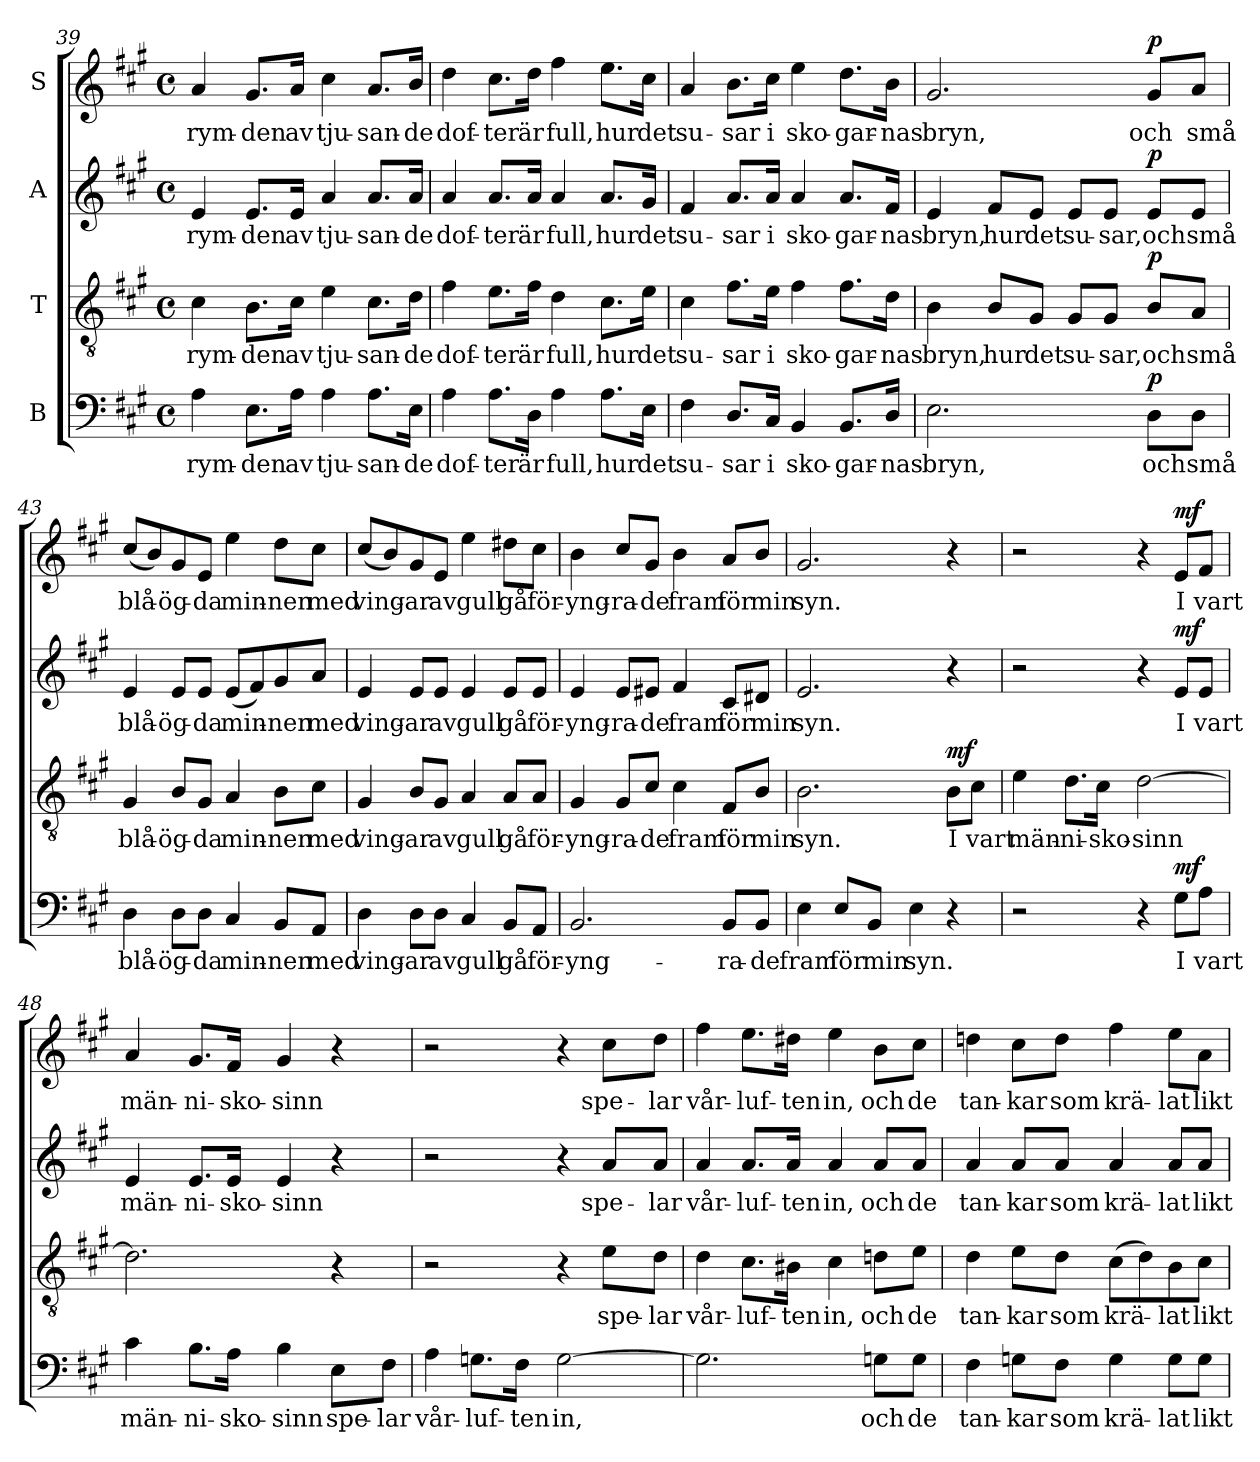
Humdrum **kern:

**kern	**text	**dynam	**kern	**text	**dynam	**kern	**text	**dynam	**kern	**text	**dynam
*part4	*part4	*part4	*part3	*part3	*part3	*part2	*part2	*part2	*part1	*part1	*part1
*staff4	*staff4	*staff4	*staff3	*staff3	*staff3	*staff2	*staff2	*staff2	*staff1	*staff1	*staff1
*I"B	*	*	*I"T	*	*	*I"A	*	*	*I"S	*	*
!!LO:LB:g=z
*clefF4	*	*	*clefGv2	*	*	*clefG2	*	*	*clefG2	*	*
*k[f#c#g#]	*	*	*k[f#c#g#]	*	*	*k[f#c#g#]	*	*	*k[f#c#g#]	*	*
*A:	*	*	*A:	*	*	*A:	*	*	*A:	*	*
*M4/4	*	*	*M4/4	*	*	*M4/4	*	*	*M4/4	*	*
*met(c)	*	*	*met(c)	*	*	*met(c)	*	*	*met(c)	*	*
=39	=39	=39	=39	=39	=39	=39	=39	=39	=39	=39	=39
!	!LO:LY:b	!	!	!LO:LY:b	!	!	!LO:LY:b	!	!	!LO:LY:b	!
4A\	rym-	.	4c#\	rym-	.	4e/	rym-	.	4a/	rym-	.
!	!LO:LY:b	!	!	!LO:LY:b	!	!	!LO:LY:b	!	!	!LO:LY:b	!
8.E\L	-den	.	8.B\L	-den	.	8.e/L	-den	.	8.g#/L	-den	.
!	!LO:LY:b	!	!	!LO:LY:b	!	!	!LO:LY:b	!	!	!LO:LY:b	!
16A\Jk	av	.	16c#\Jk	av	.	16e/Jk	av	.	16a/Jk	av	.
!	!LO:LY:b	!	!	!LO:LY:b	!	!	!LO:LY:b	!	!	!LO:LY:b	!
4A\	tju-	.	4e\	tju-	.	4a/	tju-	.	4cc#\	tju-	.
!	!LO:LY:b	!	!	!LO:LY:b	!	!	!LO:LY:b	!	!	!LO:LY:b	!
8.A\L	-san-	.	8.c#\L	-san-	.	8.a/L	-san-	.	8.a/L	-san-	.
!	!LO:LY:b	!	!	!LO:LY:b	!	!	!LO:LY:b	!	!	!LO:LY:b	!
16E\Jk	-de	.	16d\Jk	-de	.	16a/Jk	-de	.	16b/Jk	-de	.
=40	=40	=40	=40	=40	=40	=40	=40	=40	=40	=40	=40
!	!LO:LY:b	!	!	!LO:LY:b	!	!	!LO:LY:b	!	!	!LO:LY:b	!
4A\	dof-	.	4f#\	dof-	.	4a/	dof-	.	4dd\	dof-	.
!	!LO:LY:b	!	!	!LO:LY:b	!	!	!LO:LY:b	!	!	!LO:LY:b	!
8.A\L	-ter	.	8.e\L	-ter	.	8.a/L	-ter	.	8.cc#\L	-ter	.
!	!LO:LY:b	!	!	!LO:LY:b	!	!	!LO:LY:b	!	!	!LO:LY:b	!
16D\Jk	är	.	16f#\Jk	är	.	16a/Jk	är	.	16dd\Jk	är	.
!	!LO:LY:b	!	!	!LO:LY:b	!	!	!LO:LY:b	!	!	!LO:LY:b	!
4A\	full,	.	4d\	full,	.	4a/	full,	.	4ff#\	full,	.
!	!LO:LY:b	!	!	!LO:LY:b	!	!	!LO:LY:b	!	!	!LO:LY:b	!
8.A\L	hur	.	8.c#\L	hur	.	8.a/L	hur	.	8.ee\L	hur	.
!	!LO:LY:b	!	!	!LO:LY:b	!	!	!LO:LY:b	!	!	!LO:LY:b	!
16E\Jk	det	.	16e\Jk	det	.	16g#/Jk	det	.	16cc#\Jk	det	.
=41	=41	=41	=41	=41	=41	=41	=41	=41	=41	=41	=41
!	!LO:LY:b	!	!	!LO:LY:b	!	!	!LO:LY:b	!	!	!LO:LY:b	!
4F#\	su-	.	4c#\	su-	.	4f#/	su-	.	4a/	su-	.
!	!LO:LY:b	!	!	!LO:LY:b	!	!	!LO:LY:b	!	!	!LO:LY:b	!
8.D/L	-sar	.	8.f#\L	-sar	.	8.a/L	-sar	.	8.b\L	-sar	.
!	!LO:LY:b	!	!	!LO:LY:b	!	!	!LO:LY:b	!	!	!LO:LY:b	!
16C#/Jk	i	.	16e\Jk	i	.	16a/Jk	i	.	16cc#\Jk	i	.
!	!LO:LY:b	!	!	!LO:LY:b	!	!	!LO:LY:b	!	!	!LO:LY:b	!
4BB/	sko-	.	4f#\	sko-	.	4a/	sko-	.	4ee\	sko-	.
!	!LO:LY:b	!	!	!LO:LY:b	!	!	!LO:LY:b	!	!	!LO:LY:b	!
8.BB/L	-gar-	.	8.f#\L	-gar-	.	8.a/L	-gar-	.	8.dd\L	-gar-	.
!	!LO:LY:b	!	!	!LO:LY:b	!	!	!LO:LY:b	!	!	!LO:LY:b	!
16D/Jk	-nas	.	16d\Jk	-nas	.	16f#/Jk	-nas	.	16b\Jk	-nas	.
=42	=42	=42	=42	=42	=42	=42	=42	=42	=42	=42	=42
!	!LO:LY:b	!	!	!LO:LY:b	!	!	!LO:LY:b	!	!	!LO:LY:b	!
2.E\	bryn,	.	4B\	bryn,	.	4e/	bryn,	.	2.g#/	bryn,	.
!	!	!	!	!LO:LY:b	!	!	!LO:LY:b	!	!	!	!
.	.	.	8B/L	hur	.	8f#/L	hur	.	.	.	.
!	!	!	!	!LO:LY:b	!	!	!LO:LY:b	!	!	!	!
.	.	.	8G#/J	det	.	8e/J	det	.	.	.	.
!	!	!	!	!LO:LY:b	!	!	!LO:LY:b	!	!	!	!
.	.	.	8G#/L	su-	.	8e/L	su-	.	.	.	.
!	!	!	!	!LO:LY:b	!	!	!LO:LY:b	!	!	!	!
.	.	.	8G#/J	-sar,	.	8e/J	-sar,	.	.	.	.
!	!LO:LY:b	!LO:DY:a	!	!LO:LY:b	!LO:DY:a	!	!LO:LY:b	!LO:DY:a	!	!LO:LY:b	!LO:DY:a
8D\L	och	p	8B/L	och	p	8e/L	och	p	8g#/L	och	p
!	!LO:LY:b	!	!	!LO:LY:b	!	!	!LO:LY:b	!	!	!LO:LY:b	!
8D\J	små	.	8A/J	små	.	8e/J	små	.	8a/J	små	.
!!LO:LB:g=z
=43	=43	=43	=43	=43	=43	=43	=43	=43	=43	=43	=43
!	!LO:LY:b	!	!	!LO:LY:b	!	!	!LO:LY:b	!	!	!LO:LY:b	!
4D\	blå-	.	4G#/	blå-	.	4e/	blå-	.	(<8cc#/L	blå-	.
.	.	.	.	.	.	.	.	.	8b/)	.	.
!	!LO:LY:b	!	!	!LO:LY:b	!	!	!LO:LY:b	!	!	!LO:LY:b	!
8D\L	-ög-	.	8B/L	-ög-	.	8e/L	-ög-	.	8g#/	-ög-	.
!	!LO:LY:b	!	!	!LO:LY:b	!	!	!LO:LY:b	!	!	!LO:LY:b	!
8D\J	-da	.	8G#/J	-da	.	8e/J	-da	.	8e/J	-da	.
!	!LO:LY:b	!	!	!LO:LY:b	!	!	!LO:LY:b	!	!	!LO:LY:b	!
4C#/	min-	.	4A/	min-	.	(<8e/L	min-	.	4ee\	min-	.
.	.	.	.	.	.	8f#/)	.	.	.	.	.
!	!LO:LY:b	!	!	!LO:LY:b	!	!	!LO:LY:b	!	!	!LO:LY:b	!
8BB/L	-nen	.	8B\L	-nen	.	8g#/	-nen	.	8dd\L	-nen	.
!	!LO:LY:b	!	!	!LO:LY:b	!	!	!LO:LY:b	!	!	!LO:LY:b	!
8AA/J	med	.	8c#\J	med	.	8a/J	med	.	8cc#\J	med	.
=44	=44	=44	=44	=44	=44	=44	=44	=44	=44	=44	=44
!	!LO:LY:b	!	!	!LO:LY:b	!	!	!LO:LY:b	!	!	!LO:LY:b	!
4D\	ving-	.	4G#/	ving-	.	4e/	ving-	.	(<8cc#/L	ving-	.
.	.	.	.	.	.	.	.	.	8b/)	.	.
!	!LO:LY:b	!	!	!LO:LY:b	!	!	!LO:LY:b	!	!	!LO:LY:b	!
8D\L	-ar	.	8B/L	-ar	.	8e/L	-ar	.	8g#/	-ar	.
!	!LO:LY:b	!	!	!LO:LY:b	!	!	!LO:LY:b	!	!	!LO:LY:b	!
8D\J	av	.	8G#/J	av	.	8e/J	av	.	8e/J	av	.
!	!LO:LY:b	!	!	!LO:LY:b	!	!	!LO:LY:b	!	!	!LO:LY:b	!
4C#/	gull	.	4A/	gull	.	4e/	gull	.	4ee\	gull	.
!	!LO:LY:b	!	!	!LO:LY:b	!	!	!LO:LY:b	!	!	!LO:LY:b	!
8BB/L	gå	.	8A/L	gå	.	8e/L	gå	.	8dd#X\L	gå	.
!	!LO:LY:b	!	!	!LO:LY:b	!	!	!LO:LY:b	!	!	!LO:LY:b	!
8AA/J	för-	.	8A/J	för-	.	8e/J	för-	.	8cc#\J	för-	.
=45	=45	=45	=45	=45	=45	=45	=45	=45	=45	=45	=45
!	!LO:LY:b	!	!	!LO:LY:b	!	!	!LO:LY:b	!	!	!LO:LY:b	!
2.BB/	-yng-	.	4G#/	-yng-	.	4e/	-yng-	.	4b\	-yng-	.
!	!	!	!	!LO:LY:b	!	!	!LO:LY:b	!	!	!LO:LY:b	!
.	.	.	8G#/L	-ra-	.	8e/L	-ra-	.	8cc#/L	-ra-	.
!	!	!	!	!LO:LY:b	!	!	!LO:LY:b	!	!	!LO:LY:b	!
.	.	.	8c#/J	-de	.	8e#X/J	-de	.	8g#/J	-de	.
!	!	!	!	!LO:LY:b	!	!	!LO:LY:b	!	!	!LO:LY:b	!
.	.	.	4c#\	fram	.	4f#/	fram	.	4b\	fram	.
!	!LO:LY:b	!	!	!LO:LY:b	!	!	!LO:LY:b	!	!	!LO:LY:b	!
8BB/L	-ra-	.	8F#/L	för	.	8c#/L	för	.	8a/L	för	.
!	!LO:LY:b	!	!	!LO:LY:b	!	!	!LO:LY:b	!	!	!LO:LY:b	!
8BB/J	-de	.	8B/J	min	.	8d#X/J	min	.	8b/J	min	.
=46	=46	=46	=46	=46	=46	=46	=46	=46	=46	=46	=46
!	!LO:LY:b	!	!	!LO:LY:b	!	!	!LO:LY:b	!	!	!LO:LY:b	!
4E\	fram	.	2.B\	syn.	.	2.e/	syn.	.	2.g#/	syn.	.
!	!LO:LY:b	!	!	!	!	!	!	!	!	!	!
8E/L	för	.	.	.	.	.	.	.	.	.	.
!	!LO:LY:b	!	!	!	!	!	!	!	!	!	!
8BB/J	min	.	.	.	.	.	.	.	.	.	.
!	!LO:LY:b	!	!	!	!	!	!	!	!	!	!
4E\	syn.	.	.	.	.	.	.	.	.	.	.
!	!	!	!	!LO:LY:b	!LO:DY:a	!	!	!	!	!	!
4r	.	.	8B\L	I	mf	4r	.	.	4r	.	.
!	!	!	!	!LO:LY:b	!	!	!	!	!	!	!
.	.	.	8c#\J	vart	.	.	.	.	.	.	.
!!LO:PB:g=z
=47	=47	=47	=47	=47	=47	=47	=47	=47	=47	=47	=47
!	!	!	!	!LO:LY:b	!	!	!	!	!	!	!
2r	.	.	4e\	män-	.	2r	.	.	2r	.	.
!	!	!	!	!LO:LY:b	!	!	!	!	!	!	!
.	.	.	8.d\L	-ni-	.	.	.	.	.	.	.
!	!	!	!	!LO:LY:b	!	!	!	!	!	!	!
.	.	.	16c#\Jk	-sko-	.	.	.	.	.	.	.
!	!	!	!	!LO:LY:b	!	!	!	!	!	!	!
4r	.	.	[2d\	-sinn	.	4r	.	.	4r	.	.
!	!LO:LY:b	!LO:DY:a	!	!	!	!	!LO:LY:b	!LO:DY:a	!	!LO:LY:b	!LO:DY:a
8G#\L	I	mf	.	.	.	8e/L	I	mf	8e/L	I	mf
!	!LO:LY:b	!	!	!	!	!	!LO:LY:b	!	!	!LO:LY:b	!
8A\J	vart	.	.	.	.	8e/J	vart	.	8f#/J	vart	.
=48	=48	=48	=48	=48	=48	=48	=48	=48	=48	=48	=48
!	!LO:LY:b	!	!	!	!	!	!LO:LY:b	!	!	!LO:LY:b	!
4c#\	män-	.	2.d\]	.	.	4e/	män-	.	4a/	män-	.
!	!LO:LY:b	!	!	!	!	!	!LO:LY:b	!	!	!LO:LY:b	!
8.B\L	-ni-	.	.	.	.	8.e/L	-ni-	.	8.g#/L	-ni-	.
!	!LO:LY:b	!	!	!	!	!	!LO:LY:b	!	!	!LO:LY:b	!
16A\Jk	-sko-	.	.	.	.	16e/Jk	-sko-	.	16f#/Jk	-sko-	.
!	!LO:LY:b	!	!	!	!	!	!LO:LY:b	!	!	!LO:LY:b	!
4B\	-sinn	.	.	.	.	4e/	-sinn	.	4g#/	-sinn	.
!	!LO:LY:b	!	!	!	!	!	!	!	!	!	!
8E\L	spe-	.	4r	.	.	4r	.	.	4r	.	.
!	!LO:LY:b	!	!	!	!	!	!	!	!	!	!
8F#\J	-lar	.	.	.	.	.	.	.	.	.	.
=49	=49	=49	=49	=49	=49	=49	=49	=49	=49	=49	=49
!	!LO:LY:b	!	!	!	!	!	!	!	!	!	!
4A\	vår-	.	2r	.	.	2r	.	.	2r	.	.
!	!LO:LY:b	!	!	!	!	!	!	!	!	!	!
8.Gn\L	-luf-	.	.	.	.	.	.	.	.	.	.
!	!LO:LY:b	!	!	!	!	!	!	!	!	!	!
16F#\Jk	-ten	.	.	.	.	.	.	.	.	.	.
!	!LO:LY:b	!	!	!	!	!	!	!	!	!	!
[2G\	in,	.	4r	.	.	4r	.	.	4r	.	.
!	!	!	!	!LO:LY:b	!	!	!LO:LY:b	!	!	!LO:LY:b	!
.	.	.	8e\L	spe-	.	8a/L	spe-	.	8cc#\L	spe-	.
!	!	!	!	!LO:LY:b	!	!	!LO:LY:b	!	!	!LO:LY:b	!
.	.	.	8d\J	-lar	.	8a/J	-lar	.	8dd\J	-lar	.
=50	=50	=50	=50	=50	=50	=50	=50	=50	=50	=50	=50
!	!	!	!	!LO:LY:b	!	!	!LO:LY:b	!	!	!LO:LY:b	!
2.G\]	.	.	4d\	vår-	.	4a/	vår-	.	4ff#\	vår-	.
!	!	!	!	!LO:LY:b	!	!	!LO:LY:b	!	!	!LO:LY:b	!
.	.	.	8.c#\L	-luf-	.	8.a/L	-luf-	.	8.ee\L	-luf-	.
!	!	!	!	!LO:LY:b	!	!	!LO:LY:b	!	!	!LO:LY:b	!
.	.	.	16B#X\Jk	-ten	.	16a/Jk	-ten	.	16dd#X\Jk	-ten	.
!	!	!	!	!LO:LY:b	!	!	!LO:LY:b	!	!	!LO:LY:b	!
.	.	.	4c#\	in,	.	4a/	in,	.	4ee\	in,	.
!	!LO:LY:b	!	!	!LO:LY:b	!	!	!LO:LY:b	!	!	!LO:LY:b	!
8Gn\L	och	.	8dni\L	och	.	8a/L	och	.	8b\L	och	.
!	!LO:LY:b	!	!	!LO:LY:b	!	!	!LO:LY:b	!	!	!LO:LY:b	!
8G\J	de	.	8e\J	de	.	8a/J	de	.	8cc#\J	de	.
!!LO:LB:g=z
=51	=51	=51	=51	=51	=51	=51	=51	=51	=51	=51	=51
!	!LO:LY:b	!	!	!LO:LY:b	!	!	!LO:LY:b	!	!	!LO:LY:b	!
4F#\	tan-	.	4d\	tan-	.	4a/	tan-	.	4ddni\	tan-	.
!	!LO:LY:b	!	!	!LO:LY:b	!	!	!LO:LY:b	!	!	!LO:LY:b	!
8Gn\L	-kar	.	8e\L	-kar	.	8a/L	-kar	.	8cc#\L	-kar	.
!	!LO:LY:b	!	!	!LO:LY:b	!	!	!LO:LY:b	!	!	!LO:LY:b	!
8F#\J	som	.	8d\J	som	.	8a/J	som	.	8dd\J	som	.
!	!LO:LY:b	!	!	!LO:LY:b	!	!	!LO:LY:b	!	!	!LO:LY:b	!
4G\	krä-	.	(>8c#\L	krä-	.	4a/	krä-	.	4ff#\	krä-	.
.	.	.	8d\)	.	.	.	.	.	.	.	.
!	!LO:LY:b	!	!	!LO:LY:b	!	!	!LO:LY:b	!	!	!LO:LY:b	!
8G\L	-lat	.	8B\	-lat	.	8a/L	-lat	.	8ee\L	-lat	.
!	!LO:LY:b	!	!	!LO:LY:b	!	!	!LO:LY:b	!	!	!LO:LY:b	!
8G\J	likt	.	8c#\J	likt	.	8a/J	likt	.	8a\J	likt	.
=	=	=	=	=	=	=	=	=	=	=	=
*-	*-	*-	*-	*-	*-	*-	*-	*-	*-	*-	*-
